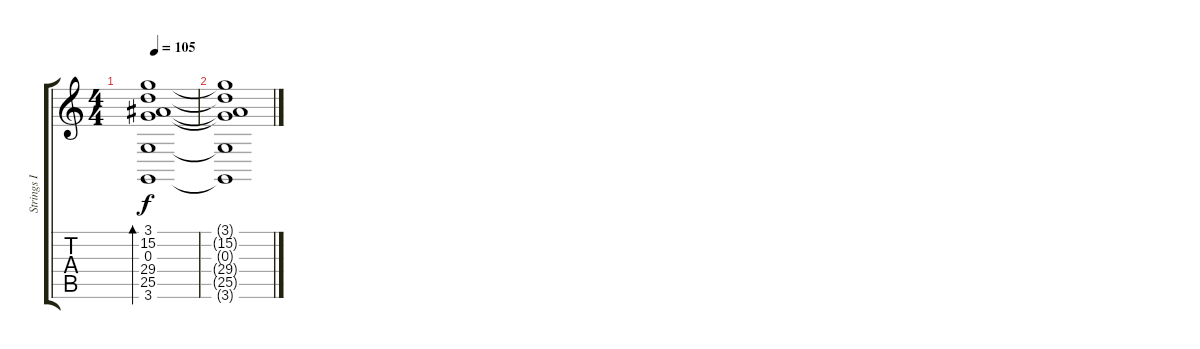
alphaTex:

\track ("Strings I" "Strings I") {instrument stringensemble2}
\staff {score tabs}
\tuning (E4 B3 G3 D3 A2 E2) {hide}
\ts (4 4)
\tempo 105
\clef g2
\ks c
(3.1 15.2 0.3 29.4 25.5 3.6).1{bd 480 dy f} |
(3.1{t} 15.2{t} 0.3{t} 29.4{t} 25.5{t} 3.6{t}).1
